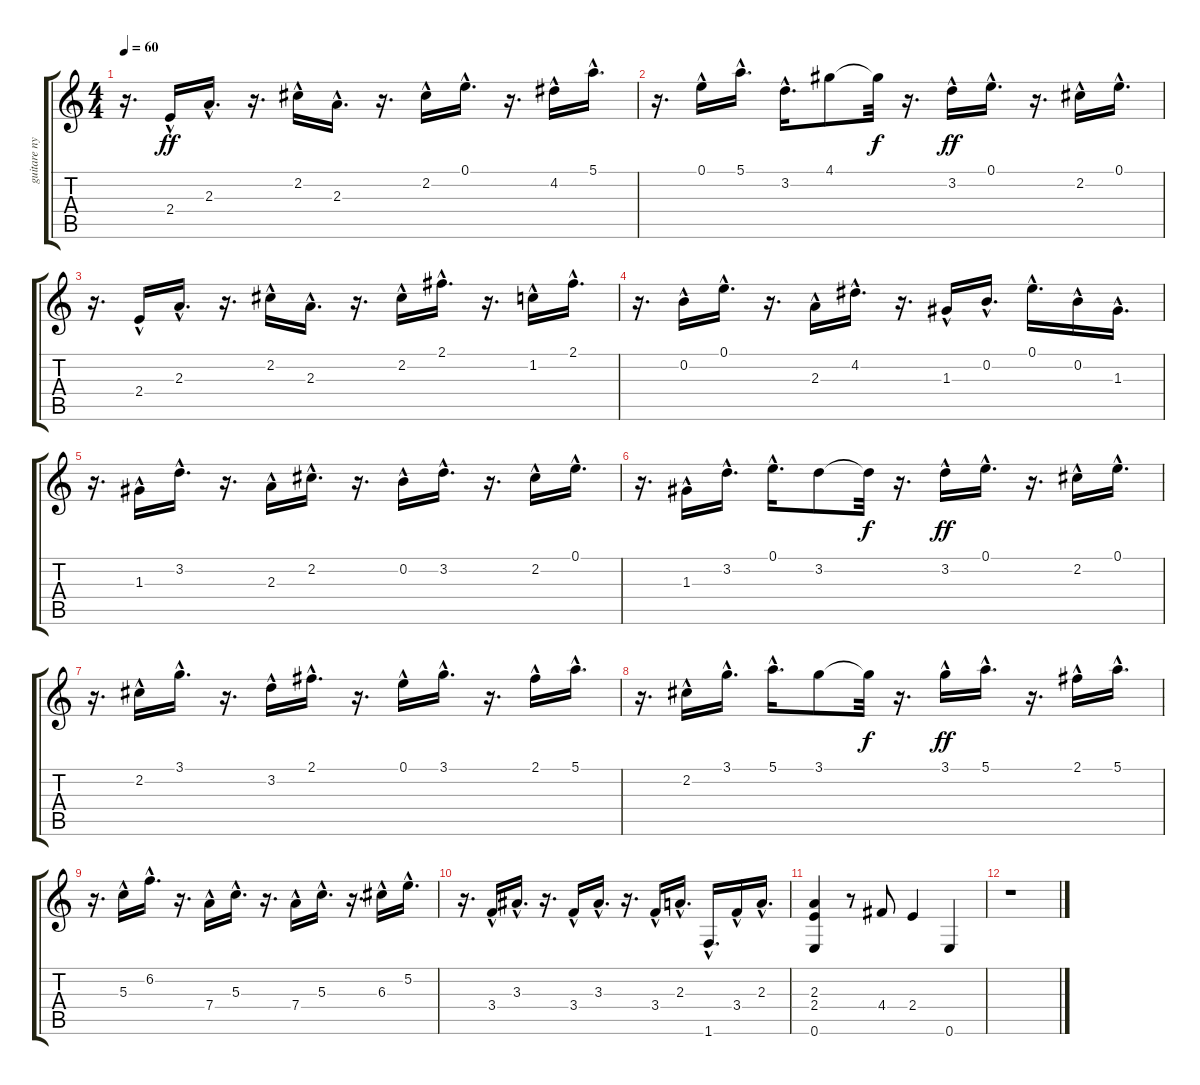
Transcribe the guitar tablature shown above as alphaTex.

\track ("guitare nylon" "guitare ny") {instrument acousticguitarnylon}
\staff {score tabs}
\tuning (E4 B3 G3 D3 A2 E2) {hide}
\ts (4 4)
\tempo 60
\clef g2
\ks c
r.16{d dy ff} 2.4{hac}.16 2.3{hac}.16{d} r.16{d} 2.2{hac}.16 2.3{hac}.16{d} r.16{d} 2.2{hac}.16 0.1{hac}.16{d} r.16{d} 4.2{hac}.16 5.1{hac}.16{d} |
r.16{d} 0.1{hac}.16 5.1{hac}.16{d} 3.2{hac}.16{d} 4.1.8 4.1{t}.32{dy f} r.16{d} 3.2{hac}.16{dy ff} 0.1{hac}.16{d} r.16{d} 2.2{hac}.16 0.1{hac}.16{d} |
r.16{d} 2.4{hac}.16 2.3{hac}.16{d} r.16{d} 2.2{hac}.16 2.3{hac}.16{d} r.16{d} 2.2{hac}.16 2.1{hac}.16{d} r.16{d} 1.2{hac}.16 2.1{hac}.16{d} |
r.16{d} 0.2{hac}.16 0.1{hac}.16{d} r.16{d} 2.3{hac}.16 4.2{hac}.16{d} r.16{d} 1.3{hac}.16 0.2{hac}.16{d} 0.1{hac}.16{d} 0.2{hac}.16 1.3{hac}.16{d} |
r.16{d} 1.3{hac}.16 3.2{hac}.16{d} r.16{d} 2.3{hac}.16 2.2{hac}.16{d} r.16{d} 0.2{hac}.16 3.2{hac}.16{d} r.16{d} 2.2{hac}.16 0.1{hac}.16{d} |
r.16{d} 1.3{hac}.16 3.2{hac}.16{d} 0.1{hac}.16{d} 3.2.8 3.2{t}.32{dy f} r.16{d} 3.2{hac}.16{dy ff} 0.1{hac}.16{d} r.16{d} 2.2{hac}.16 0.1{hac}.16{d} |
r.16{d} 2.2{hac}.16 3.1{hac}.16{d} r.16{d} 3.2{hac}.16 2.1{hac}.16{d} r.16{d} 0.1{hac}.16 3.1{hac}.16{d} r.16{d} 2.1{hac}.16 5.1{hac}.16{d} |
r.16{d} 2.2{hac}.16 3.1{hac}.16{d} 5.1{hac}.16{d} 3.1.8 3.1{t}.32{dy f} r.16{d} 3.1{hac}.16{dy ff} 5.1{hac}.16{d} r.16{d} 2.1{hac}.16 5.1{hac}.16{d} |
r.16{d} 5.3{hac}.16 6.2{hac}.16{d} r.16{d} 7.4{hac}.16 5.3{hac}.16{d} r.16{d} 7.4{hac}.16 5.3{hac}.16{d} r.16{d} 6.3{hac}.16 5.2{hac}.16{d} |
r.16{d} 3.4{hac}.16 3.3{hac}.16{d} r.16{d} 3.4{hac}.16 3.3{hac}.16{d} r.16{d} 3.4{hac}.16 2.3{hac}.16{d} 1.6{hac}.16{d} 3.4{hac}.16 2.3{hac}.16{d} |
(2.3 2.4 0.6).4 r.8 4.4.8 2.4.4 0.6.4 |
r.1
